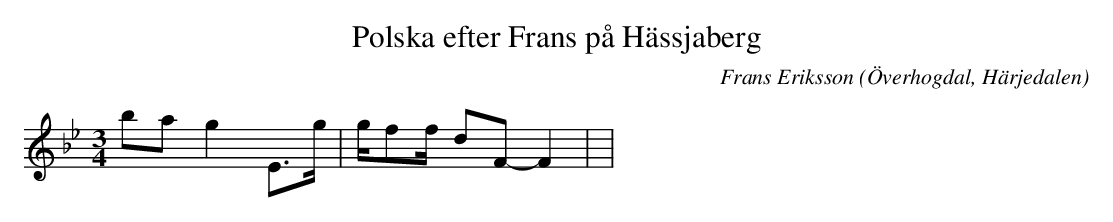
X:1
T:Polska efter Frans på Hässjaberg
O:Överhogdal, Härjedalen
M:3/4
C:Frans Eriksson
K:Bb
ba g2 E>g |g/ff/- dF- F2|  |
